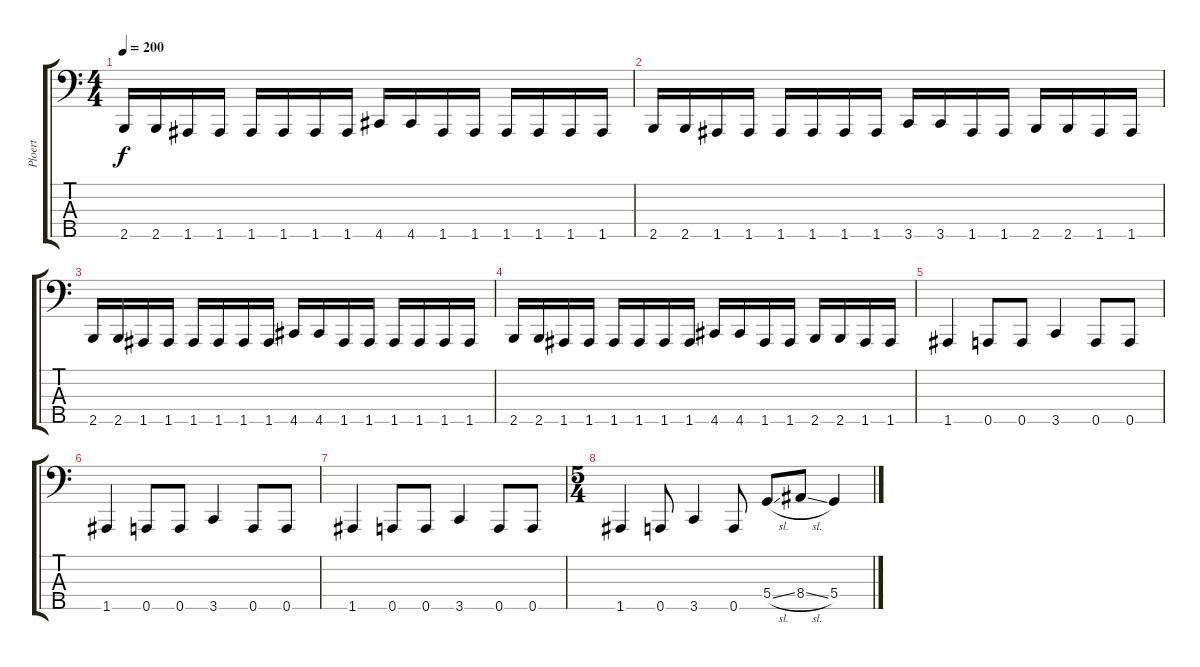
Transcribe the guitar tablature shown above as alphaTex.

\track ("Ploert" "Ploert") {instrument electricbasspick}
\staff {score tabs}
\tuning (F2 C2 G1 D1 A0) {hide}
\ts (4 4)
\tempo 200
\clef f4
\ks c
2.5.16{dy f} 2.5.16 1.5.16 1.5.16 1.5.16 1.5.16 1.5.16 1.5.16 4.5.16 4.5.16 1.5.16 1.5.16 1.5.16 1.5.16 1.5.16 1.5.16 |
2.5.16 2.5.16 1.5.16 1.5.16 1.5.16 1.5.16 1.5.16 1.5.16 3.5.16 3.5.16 1.5.16 1.5.16 2.5.16 2.5.16 1.5.16 1.5.16 |
2.5.16 2.5.16 1.5.16 1.5.16 1.5.16 1.5.16 1.5.16 1.5.16 4.5.16 4.5.16 1.5.16 1.5.16 1.5.16 1.5.16 1.5.16 1.5.16 |
2.5.16 2.5.16 1.5.16 1.5.16 1.5.16 1.5.16 1.5.16 1.5.16 4.5.16 4.5.16 1.5.16 1.5.16 2.5.16 2.5.16 1.5.16 1.5.16 |
1.5.4 0.5.8 0.5.8 3.5.4 0.5.8 0.5.8 |
1.5.4 0.5.8 0.5.8 3.5.4 0.5.8 0.5.8 |
1.5.4 0.5.8 0.5.8 3.5.4 0.5.8 0.5.8 |
\ts (5 4)
1.5.4 0.5.8 3.5.4 0.5.8 5.4{sl}.8 8.4{sl}.8 5.4.4
